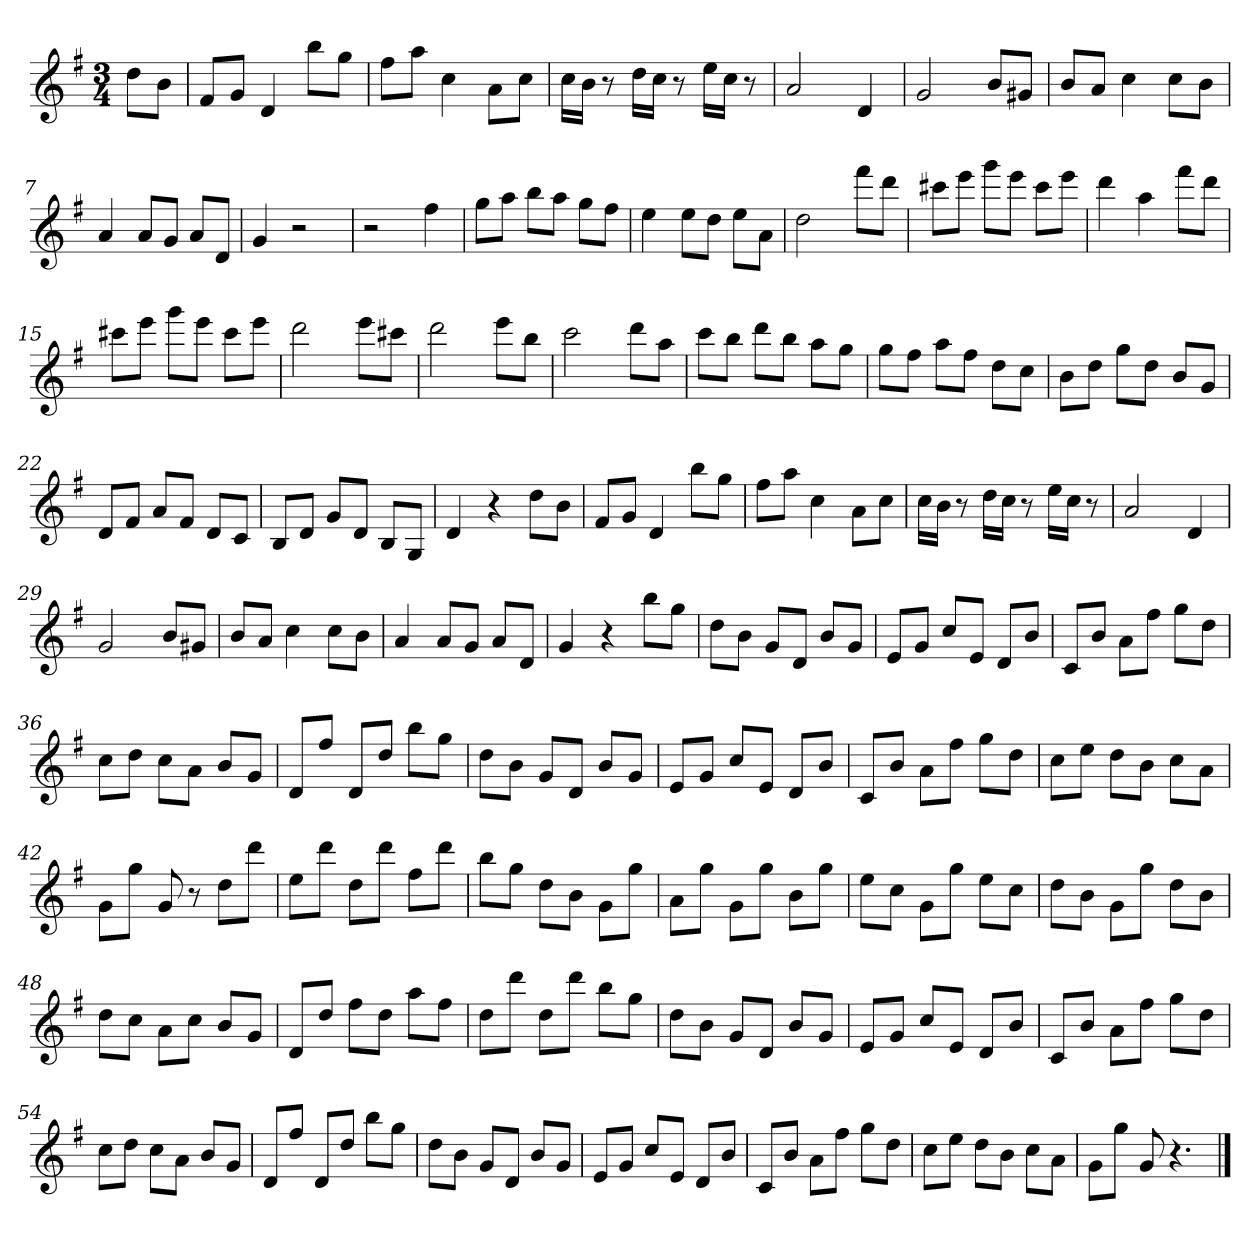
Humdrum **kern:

**kern
*part1
*staff1
*k[f#]
*G:
*M3/4
=
8ddL
8bJ
=1
8f#L
8gJ
4d
8bbL
8ggJ
=2
8ff#L
8aaJ
4cc
8aL
8ccJ
=3
16ccLL
16bJJ
8r
16ddLL
16ccJJ
8r
16eeLL
16ccJJ
8r
=4
2a
4d
=5
2g
8bL
8g#XJ
=6
8bL
8aJ
4cc
8ccL
8bJ
=7
4a
8aL
8gJ
8aL
8dJ
=8
4g
2r
=9
2r
4ff#
=10
8ggL
8aaJ
8bbL
8aaJ
8ggL
8ff#J
=11
4ee
8eeL
8ddJ
8eeL
8aJ
=12
2dd
8fff#L
8dddJ
=13
8ccc#XL
8eeeJ
8gggL
8eeeJ
8ccc#L
8eeeJ
=14
4ddd
4aa
8fff#L
8dddJ
=15
8ccc#XL
8eeeJ
8gggL
8eeeJ
8ccc#L
8eeeJ
=16
2ddd
8eeeL
8ccc#XJ
=17
2ddd
8eeeL
8bbJ
=18
2ccc
8dddL
8aaJ
=19
8cccL
8bbJ
8dddL
8bbJ
8aaL
8ggJ
=20
8ggL
8ff#J
8aaL
8ff#J
8ddL
8ccJ
=21
8bL
8ddJ
8ggL
8ddJ
8bL
8gJ
=22
8dL
8f#J
8aL
8f#J
8dL
8cJ
=23
8BL
8dJ
8gL
8dJ
8BL
8GJ
=24
4d
4r
8ddL
8bJ
=25
8f#L
8gJ
4d
8bbL
8ggJ
=26
8ff#L
8aaJ
4cc
8aL
8ccJ
=27
16ccLL
16bJJ
8r
16ddLL
16ccJJ
8r
16eeLL
16ccJJ
8r
=28
2a
4d
=29
2g
8bL
8g#XJ
=30
8bL
8aJ
4cc
8ccL
8bJ
=31
4a
8aL
8gJ
8aL
8dJ
=32
4g
4r
8bbL
8ggJ
=33
8ddL
8bJ
8gL
8dJ
8bL
8gJ
=34
8eL
8gJ
8ccL
8eJ
8dL
8bJ
=35
8cL
8bJ
8aL
8ff#J
8ggL
8ddJ
=36
8ccL
8ddJ
8ccL
8aJ
8bL
8gJ
=37
8dL
8ff#J
8dL
8ddJ
8bbL
8ggJ
=38
8ddL
8bJ
8gL
8dJ
8bL
8gJ
=39
8eL
8gJ
8ccL
8eJ
8dL
8bJ
=40
8cL
8bJ
8aL
8ff#J
8ggL
8ddJ
=41
8ccL
8eeJ
8ddL
8bJ
8ccL
8aJ
=42
8gL
8ggJ
8g
8r
8ddL
8dddJ
=43
8eeL
8dddJ
8ddL
8dddJ
8ff#L
8dddJ
=44
8bbL
8ggJ
8ddL
8bJ
8gL
8ggJ
=45
8aL
8ggJ
8gL
8ggJ
8bL
8ggJ
=46
8eeL
8ccJ
8gL
8ggJ
8eeL
8ccJ
=47
8ddL
8bJ
8gL
8ggJ
8ddL
8bJ
=48
8ddL
8ccJ
8aL
8ccJ
8bL
8gJ
=49
8dL
8ddJ
8ff#L
8ddJ
8aaL
8ff#J
=50
8ddL
8dddJ
8ddL
8dddJ
8bbL
8ggJ
=51
8ddL
8bJ
8gL
8dJ
8bL
8gJ
=52
8eL
8gJ
8ccL
8eJ
8dL
8bJ
=53
8cL
8bJ
8aL
8ff#J
8ggL
8ddJ
=54
8ccL
8ddJ
8ccL
8aJ
8bL
8gJ
=55
8dL
8ff#J
8dL
8ddJ
8bbL
8ggJ
=56
8ddL
8bJ
8gL
8dJ
8bL
8gJ
=57
8eL
8gJ
8ccL
8eJ
8dL
8bJ
=58
8cL
8bJ
8aL
8ff#J
8ggL
8ddJ
=59
8ccL
8eeJ
8ddL
8bJ
8ccL
8aJ
=60
8gL
8ggJ
8g
4.r
==
*-
